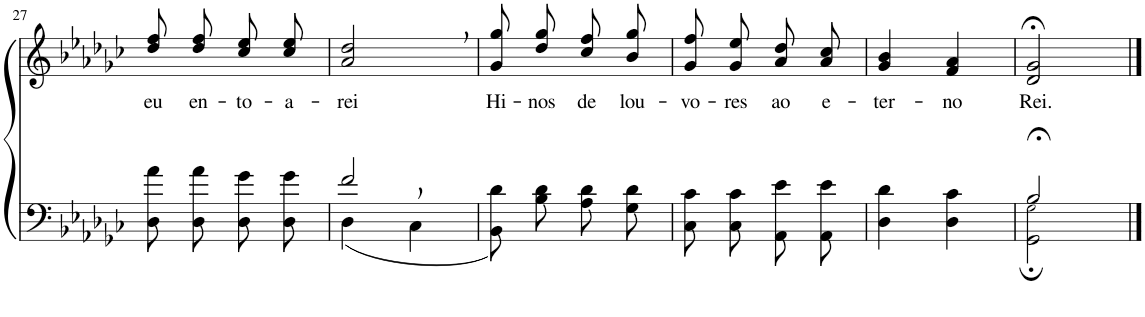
**kern	**kern	**text
*part2	*part1	*part1
*staff2	*staff1	*staff1
*I"Parte III e IV	*I"Parte I e II	*
!!LO:PB:g=z
*clefF4	*clefG2	*
*Trd2c3	*Trd2c3	*
*k[b-e-a-d-g-c-]	*k[b-e-a-d-g-c-]	*
*M2/4	*M2/4	*
=27	=27	=27
!	!	!LO:LY:b
8D-\ 8a-\L	8dd-\ 8ff\L	eu
!	!	!LO:LY:b
8D-\ 8a-\J	8dd-\ 8ff\J	en-
!	!	!LO:LY:b
8D-\ 8g-\L	8cc-\ 8ee-\L	-to-
!	!	!LO:LY:b
8D-\ 8g-\J	8cc-\ 8ee-\J	-a-
=28	=28	=28
*^	*	*
!	!	!	!LO:LY:b
2f,/	(4D-\	2a-/, 2dd-/,	-rei
.	4C-\	.	.
=29	=29	=29	=29
!	!	!	!LO:LY:b
*v	*v	*	*
8BB-\ 8d-\L)	8g-\ 8gg-\L	Hi-
!	!	!LO:LY:b
8B-\ 8d-\J	8dd-\ 8gg-\J	-nos
!	!	!LO:LY:b
8A-\ 8d-\L	8cc-\ 8ff\L	de
!	!	!LO:LY:b
8G-\ 8d-\J	8b-\ 8gg-\J	lou-
=30	=30	=30
!	!	!LO:LY:b
8C-\ 8c-\L	8g-\ 8ff\L	-vo-
!	!	!LO:LY:b
8C-\ 8c-\J	8g-\ 8ee-\J	-res
!	!	!LO:LY:b
8AA-\ 8e-\L	8a-\ 8dd-\L	ao
!	!	!LO:LY:b
8AA-\ 8e-\J	8a-\ 8cc-\J	e-
=31	=31	=31
!	!	!LO:LY:b
4D-\ 4d-\	4g-/ 4b-/	-ter-
!	!	!LO:LY:b
4D-\ 4c-\	4f/ 4a-/	-no
=32	=32	=32
*^	*	*
!	!	!	!LO:LY:b
2B-;</	2GG-\; 2G-!\;	2d-/;< 2g-/;<	Rei.
*v	*v	*	*
==	==	==
*-	*-	*-
